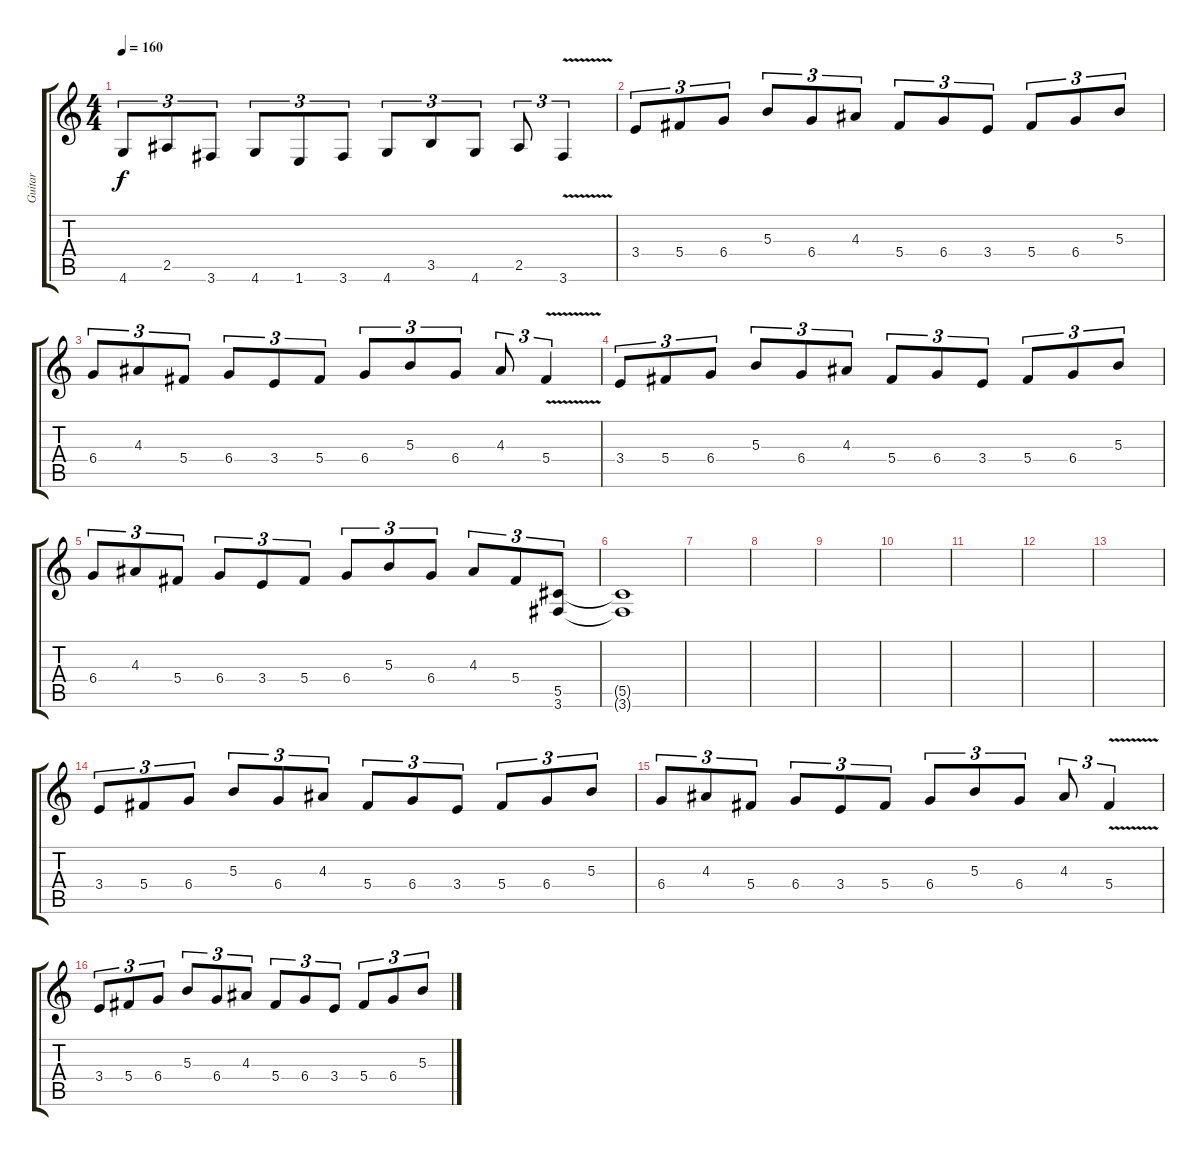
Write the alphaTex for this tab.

\track ("Guitar" "Guitar") {instrument overdrivenguitar}
\staff {score tabs}
\tuning (Eb4 Bb3 Gb3 Db3 Ab2 Eb2) {hide}
\ts (4 4)
\tempo 160
\clef g2
\ks c
4.6.8{tu (3 2) dy f} 2.5.8{tu (3 2)} 3.6.8{tu (3 2)} 4.6.8{tu (3 2)} 1.6.8{tu (3 2)} 3.6.8{tu (3 2)} 4.6.8{tu (3 2)} 3.5.8{tu (3 2)} 4.6.8{tu (3 2)} 2.5.8{tu (3 2)} 3.6{v}.4{tu (3 2)} |
3.4.8{tu (3 2)} 5.4.8{tu (3 2)} 6.4.8{tu (3 2)} 5.3.8{tu (3 2)} 6.4.8{tu (3 2)} 4.3.8{tu (3 2)} 5.4.8{tu (3 2)} 6.4.8{tu (3 2)} 3.4.8{tu (3 2)} 5.4.8{tu (3 2)} 6.4.8{tu (3 2)} 5.3.8{tu (3 2)} |
6.4.8{tu (3 2)} 4.3.8{tu (3 2)} 5.4.8{tu (3 2)} 6.4.8{tu (3 2)} 3.4.8{tu (3 2)} 5.4.8{tu (3 2)} 6.4.8{tu (3 2)} 5.3.8{tu (3 2)} 6.4.8{tu (3 2)} 4.3.8{tu (3 2)} 5.4{v}.4{tu (3 2)} |
3.4.8{tu (3 2)} 5.4.8{tu (3 2)} 6.4.8{tu (3 2)} 5.3.8{tu (3 2)} 6.4.8{tu (3 2)} 4.3.8{tu (3 2)} 5.4.8{tu (3 2)} 6.4.8{tu (3 2)} 3.4.8{tu (3 2)} 5.4.8{tu (3 2)} 6.4.8{tu (3 2)} 5.3.8{tu (3 2)} |
6.4.8{tu (3 2)} 4.3.8{tu (3 2)} 5.4.8{tu (3 2)} 6.4.8{tu (3 2)} 3.4.8{tu (3 2)} 5.4.8{tu (3 2)} 6.4.8{tu (3 2)} 5.3.8{tu (3 2)} 6.4.8{tu (3 2)} 4.3.8{tu (3 2)} 5.4.8{tu (3 2)} (5.5 3.6).8{tu (3 2)} |
\section ("" "")
(5.5{t} 3.6{t}).1 |
|
|
|
|
|
|
|
\section ("" "")
3.4.8{tu (3 2)} 5.4.8{tu (3 2)} 6.4.8{tu (3 2)} 5.3.8{tu (3 2)} 6.4.8{tu (3 2)} 4.3.8{tu (3 2)} 5.4.8{tu (3 2)} 6.4.8{tu (3 2)} 3.4.8{tu (3 2)} 5.4.8{tu (3 2)} 6.4.8{tu (3 2)} 5.3.8{tu (3 2)} |
6.4.8{tu (3 2)} 4.3.8{tu (3 2)} 5.4.8{tu (3 2)} 6.4.8{tu (3 2)} 3.4.8{tu (3 2)} 5.4.8{tu (3 2)} 6.4.8{tu (3 2)} 5.3.8{tu (3 2)} 6.4.8{tu (3 2)} 4.3.8{tu (3 2)} 5.4{v}.4{tu (3 2)} |
3.4.8{tu (3 2)} 5.4.8{tu (3 2)} 6.4.8{tu (3 2)} 5.3.8{tu (3 2)} 6.4.8{tu (3 2)} 4.3.8{tu (3 2)} 5.4.8{tu (3 2)} 6.4.8{tu (3 2)} 3.4.8{tu (3 2)} 5.4.8{tu (3 2)} 6.4.8{tu (3 2)} 5.3.8{tu (3 2)}
